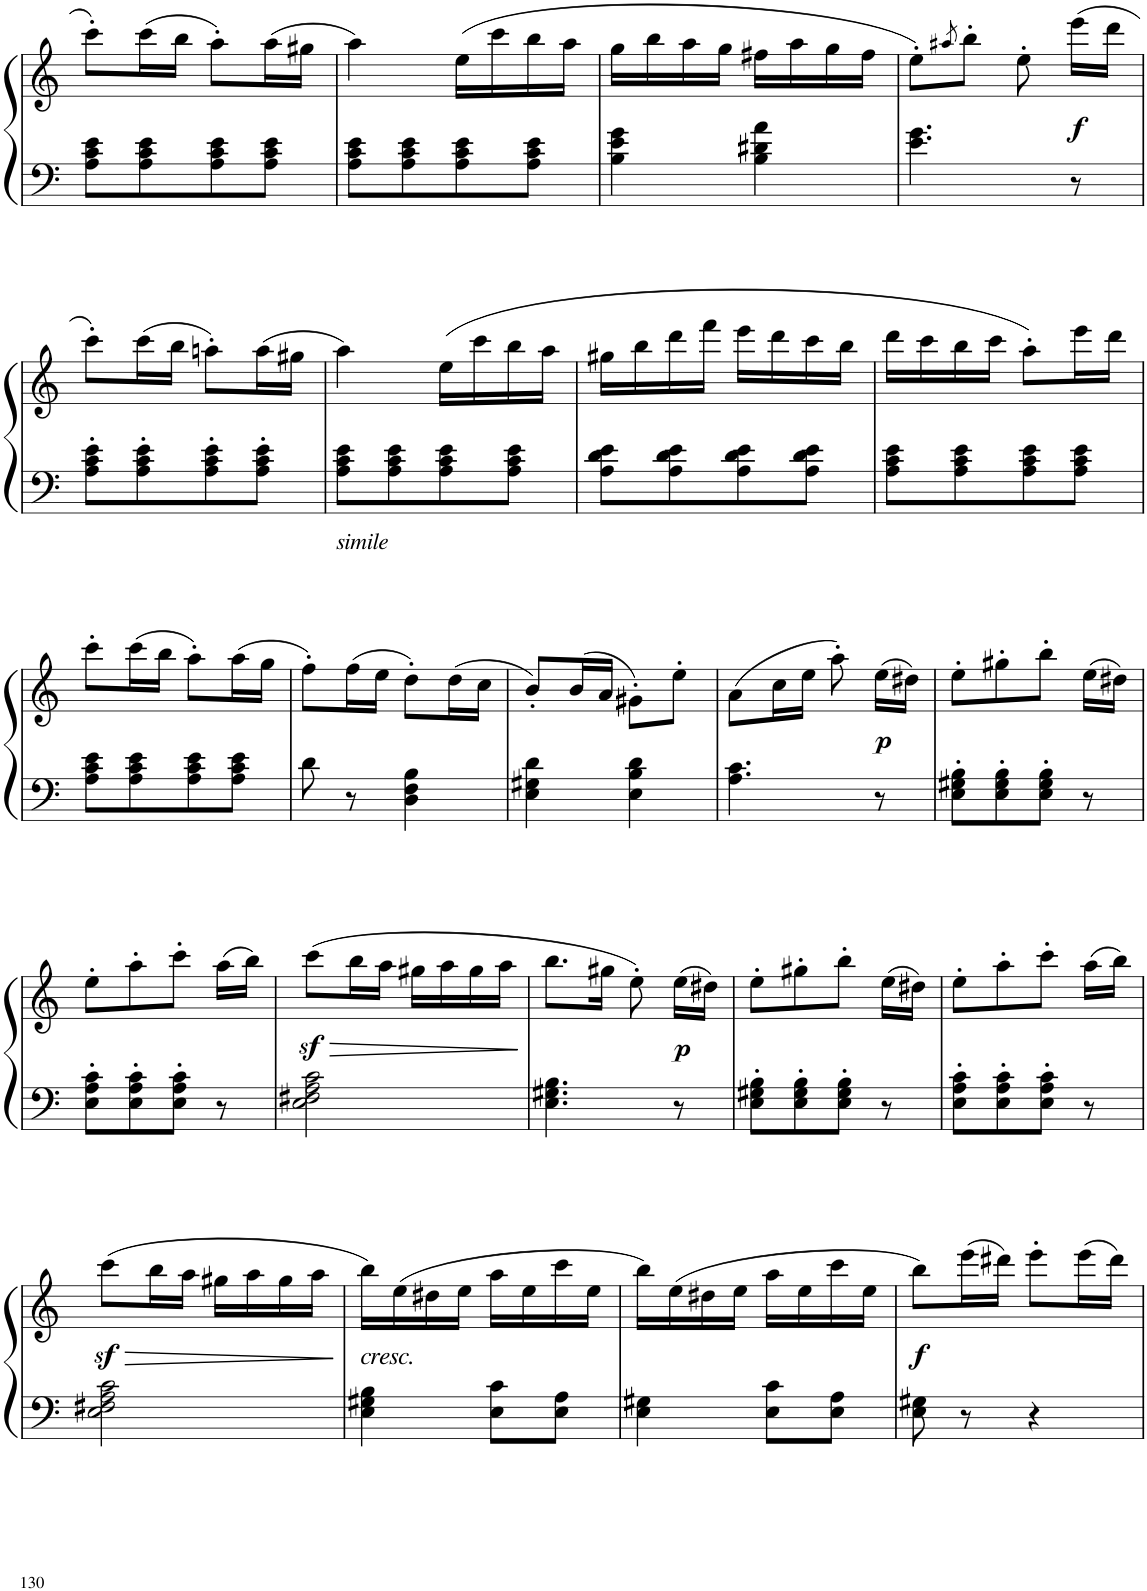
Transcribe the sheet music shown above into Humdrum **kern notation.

**kern	**kern	**dynam
*part1	*part1	*part1
*staff2	*staff1	*staff1/2
*I"Piano	*	*
*I'Pno.	*	*
!!LO:PB:g=z
*clefF4	*clefG2	*
*k[]	*k[]	*
*M2/4	*M2/4	*
=94	=94	=94
8A\' 8c\' 8e\'L	8ccc'\L	.
8A\' 8c\' 8e\'	(16ccc\L	.
.	16bb\JJ	.
8A\' 8c\' 8e\'	8aa'\L)	.
8A\' 8c\' 8e\'J	(16aa\L	.
.	16gg#X\JJ	.
=95	=95	=95
8A\' 8c\' 8e\'L	4aa\)	.
8A\' 8c\' 8e\'	.	.
8A\' 8c\' 8e\'	(16ee\LL	.
.	16ccc\	.
8A\' 8c\' 8e\'J	16bb\	.
.	16aa\JJ	.
=96	=96	=96
4B\ 4e\ 4g\	16gg\LL	.
.	16bb\	.
.	16aa\	.
.	16gg\JJ	.
4B\ 4d#X\ 4a\	16ff#X\LL	.
.	16aa\	.
.	16gg\	.
.	16ff#\JJ	.
=97	=97	=97
4.e\ 4.g\	8ee'\L)	.
.	8qaa#X/	.
.	8bb'\J	.
.	8ee'\	.
!	!	!LO:DY:b
8r	(16eee\LL	f
.	16ddd\JJ	.
!!LO:LB:g=z
=98	=98	=98
8A\' 8c\' 8e\'L	8ccc'\L)	.
8A\' 8c\' 8e\'	(16ccc\L	.
.	16bb\JJ	.
8A\' 8c\' 8e\'	8aan'\L)	.
8A\' 8c\' 8e\'J	(16aa\L	.
.	16gg#X\JJ	.
=99	=99	=99
!LO:TX:b:i:t=simile	!	!
8A\' 8c\' 8e\'L	4aa\)	.
8A\' 8c\' 8e\'	.	.
8A\' 8c\' 8e\'	(16ee\LL	.
.	16ccc\	.
8A\' 8c\' 8e\'J	16bb\	.
.	16aa\JJ	.
=100	=100	=100
8A\' 8d\' 8e\'L	16gg#X\LL	.
.	16bb\	.
8A\' 8d\' 8e\'	16ddd\	.
.	16fff\JJ	.
8A\' 8d\' 8e\'	16eee\LL	.
.	16ddd\	.
8A\' 8d\' 8e\'J	16ccc\	.
.	16bb\JJ	.
=101	=101	=101
8A\' 8c\' 8e\'L	16ddd\LL	.
.	16ccc\	.
8A\' 8c\' 8e\'	16bb\	.
.	16ccc\JJ	.
8A\' 8c\' 8e\'	8aa'\L)	.
8A\' 8c\' 8e\'J	16eee\L	.
.	16ddd\JJ	.
!!LO:LB:g=z
=102	=102	=102
8A\' 8c\' 8e\'L	8ccc'\L	.
8A\' 8c\' 8e\'	(16ccc\L	.
.	16bb\JJ	.
8A\' 8c\' 8e\'	8aa'\L)	.
8A\' 8c\' 8e\'J	(16aa\L	.
.	16gg\JJ	.
=103	=103	=103
8d\	8ff'\L)	.
8r	(16ff\L	.
.	16ee\JJ	.
4D\ 4F\ 4B\	8dd'\L)	.
.	(16dd\L	.
.	16cc\JJ	.
=104	=104	=104
4E\ 4G#X\ 4d\	8b'/L)	.
.	(16b/L	.
.	16a/JJ	.
4E\ 4B\ 4d\	8g#X'\L)	.
.	8ee'\J	.
=105	=105	=105
4.A\ 4.c\	(8a\L	.
.	16cc\L	.
.	16ee\JJ	.
.	8aa'\)	.
!	!	!LO:DY:b
8r	(16ee\LL	p
.	16dd#X\JJ)	.
=106	=106	=106
8E\' 8G#X\' 8B\'L	8ee'\L	.
8E\' 8G#\' 8B\'	8gg#X'\	.
8E\' 8G#\' 8B\'J	8bb'\J	.
8r	(16ee\LL	.
.	16dd#X\JJ)	.
!!LO:LB:g=z
=107	=107	=107
8E\' 8A\' 8c\'L	8ee'\L	.
8E\' 8A\' 8c\'	8aa'\	.
8E\' 8A\' 8c\'J	8ccc'\J	.
8r	(16aa\LL	.
.	16bb\JJ)	.
=108	=108	=108
!	!	!LO:HP:b
2E\ 2F#X\ 2A\ 2c\	(8cccz<\L	>
.	16bb\L	.
.	16aa\JJ	.
.	16gg#X\LL	.
.	16aa\	.
.	16gg#\	.
.	16aa\JJ	.
.	.	]
=109	=109	=109
4.E\ 4.G#X\ 4.B\	8.bb\L	.
.	16gg#X\Jk	.
.	8ee'\)	.
!	!	!LO:DY:b
8r	(16ee\LL	p
.	16dd#X\JJ)	.
=110	=110	=110
8E\' 8G#X\' 8B\'L	8ee'\L	.
8E\' 8G#\' 8B\'	8gg#X'\	.
8E\' 8G#\' 8B\'J	8bb'\J	.
8r	(16ee\LL	.
.	16dd#X\JJ)	.
=111	=111	=111
8E\' 8A\' 8c\'L	8ee'\L	.
8E\' 8A\' 8c\'	8aa'\	.
8E\' 8A\' 8c\'J	8ccc'\J	.
8r	(16aa\LL	.
.	16bb\JJ)	.
!!LO:LB:g=z
=112	=112	=112
!	!	!LO:HP:b
2E\ 2F#X\ 2A\ 2c\	(8cccz<\L	>
.	16bb\L	.
.	16aa\JJ	.
.	16gg#X\LL	.
.	16aa\	.
.	16gg#\	.
.	16aa\JJ	.
.	.	]
=113	=113	=113
!	!LO:TX:b:i:t=cresc.	!
4E\ 4G#X\ 4B\	16bb\LL)	.
.	(16ee\	.
.	16dd#X\	.
.	16ee\JJ	.
8E\ 8c\L	16aa\LL	.
.	16ee\	.
8E\ 8A\J	16ccc\	.
.	16ee\JJ	.
=114	=114	=114
4E\ 4G#X\	16bb\LL)	.
.	(16ee\	.
.	16dd#X\	.
.	16ee\JJ	.
8E\ 8c\L	16aa\LL	.
.	16ee\	.
8E\ 8A\J	16ccc\	.
.	16ee\JJ	.
=115	=115	=115
!	!	!LO:DY:b
8E\ 8G#X\	8bb\L)	f
8r	(16eee\L	.
.	16ddd#X\JJ)	.
4r	8eee'\L	.
.	(16eee\L	.
.	16ddd#\JJ)	.
=	=	=
*-	*-	*-
